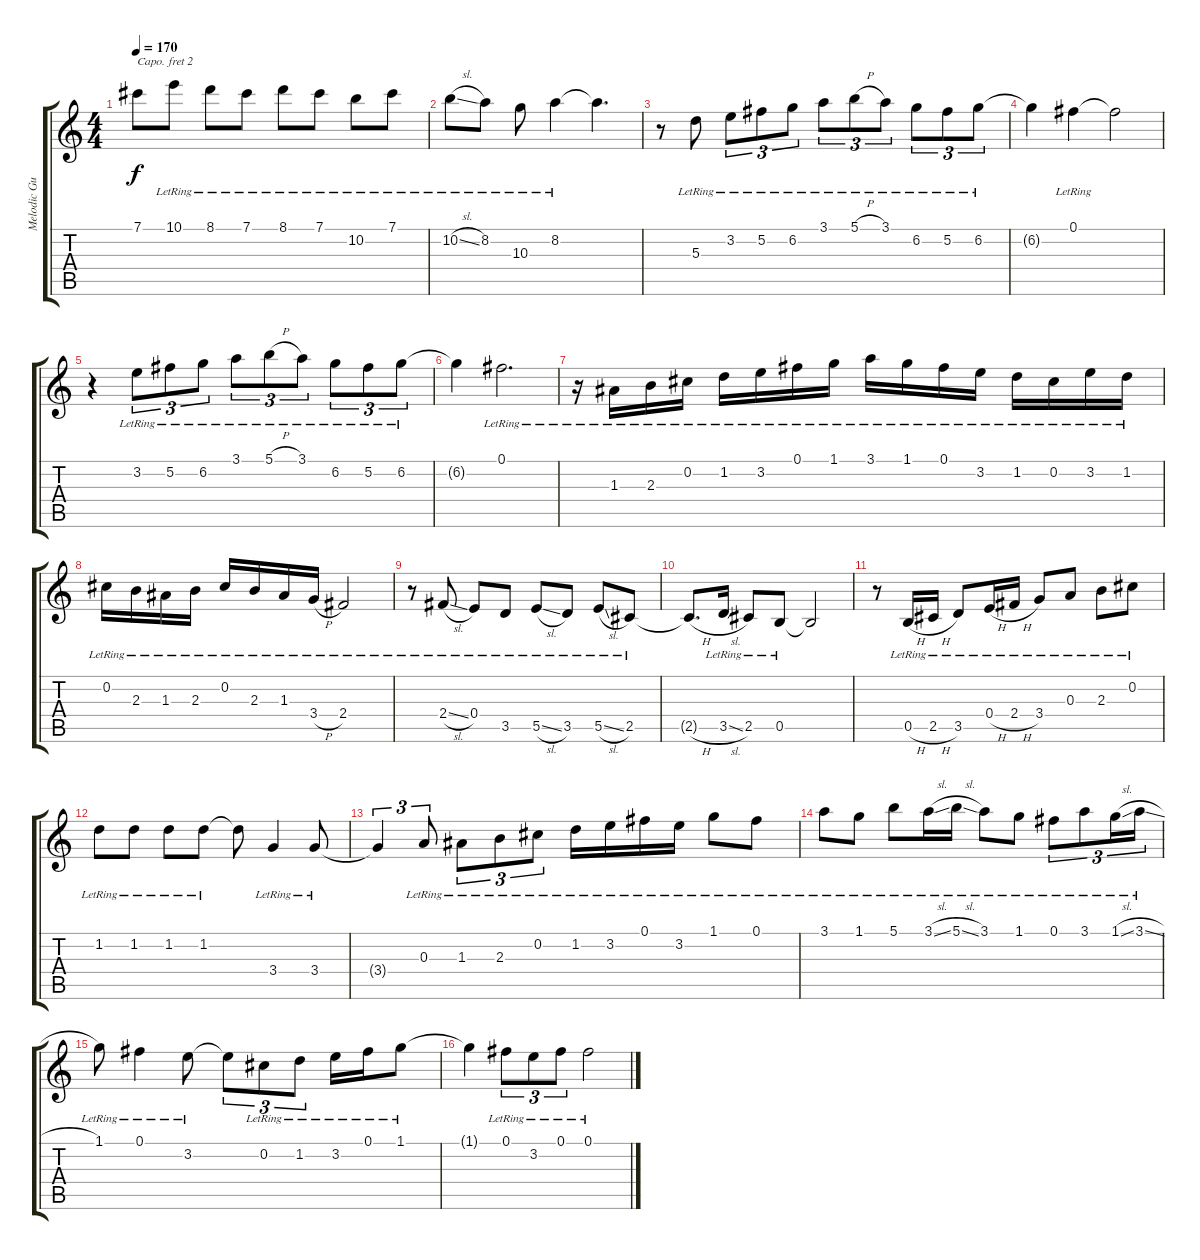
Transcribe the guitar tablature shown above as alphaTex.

\track ("Melodic Guitar" "Melodic Gu") {instrument acousticguitarnylon}
\staff {score tabs}
\capo 2
\tuning (E4 B3 G3 D3 A2 E2) {hide}
\ts (4 4)
\tempo 170
\clef g2
\ks c
7.1{t}.8{dy f} 10.1{lr}.8 8.1{lr}.8 7.1{lr}.8 8.1{lr}.8 7.1{lr}.8 10.2{lr}.8 7.1{lr}.8 |
10.2{sl lr}.8 8.2{lr}.8 10.3{lr}.8 8.2{lr}.4 8.2{t}.4{d} |
r.8 5.3{lr}.8 3.2{lr}.8{tu (3 2)} 5.2{lr}.8{tu (3 2)} 6.2{lr}.8{tu (3 2)} 3.1{lr}.8{tu (3 2)} 5.1{h lr}.8{tu (3 2)} 3.1{lr}.8{tu (3 2)} 6.2{lr}.8{tu (3 2)} 5.2{lr}.8{tu (3 2)} 6.2{lr}.8{tu (3 2)} |
6.2{t}.4 0.1{lr}.4 0.1{t}.2 |
r.4 3.2{lr}.8{tu (3 2)} 5.2{lr}.8{tu (3 2)} 6.2{lr}.8{tu (3 2)} 3.1{lr}.8{tu (3 2)} 5.1{h lr}.8{tu (3 2)} 3.1{lr}.8{tu (3 2)} 6.2{lr}.8{tu (3 2)} 5.2{lr}.8{tu (3 2)} 6.2{lr}.8{tu (3 2)} |
6.2{t}.4 0.1{lr}.2{d} |
r.16 1.3{lr}.16 2.3{lr}.16 0.2{lr}.16 1.2{lr}.16 3.2{lr}.16 0.1{lr}.16 1.1{lr}.16 3.1{lr}.16 1.1{lr}.16 0.1{lr}.16 3.2{lr}.16 1.2{lr}.16 0.2{lr}.16 3.2{lr}.16 1.2{lr}.16 |
0.2{lr}.16 2.3{lr}.16 1.3{lr}.16 2.3{lr}.16 0.2{lr}.16 2.3{lr}.16 1.3{lr}.16 3.4{h lr}.16 2.4{lr}.2 |
r.8 2.4{sl lr}.8 0.4{lr}.8 3.5{lr}.8 5.5{sl lr}.8 3.5{lr}.8 5.5{sl lr}.8 2.5{lr}.8 |
2.5{h t}.8{d} 3.5{sl lr}.16 2.5{lr}.8 0.5{lr}.8 0.5{t}.2 |
r.8 0.5{h lr}.16 2.5{h lr}.16 3.5{lr}.8 0.4{h lr}.16 2.4{h lr}.16 3.4{lr}.8 0.3{lr}.8 2.3{lr}.8 0.2{lr}.8 |
1.2{lr}.8 1.2{lr}.8 1.2{lr}.8 1.2{lr}.8 1.2{t}.8 3.4{lr}.4 3.4{lr}.8 |
3.4{t}.4{tu (3 2)} 0.3{lr}.8{tu (3 2)} 1.3{lr}.8{tu (3 2)} 2.3{lr}.8{tu (3 2)} 0.2{lr}.8{tu (3 2)} 1.2{lr}.16 3.2{lr}.16 0.1{lr}.16 3.2{lr}.16 1.1{lr}.8 0.1{lr}.8 |
3.1{lr}.8 1.1{lr}.8 5.1{lr}.8 3.1{sl lr}.16 5.1{sl lr}.16 3.1{lr}.8 1.1{lr}.8 0.1{lr}.8{tu (3 2)} 3.1{lr}.8{tu (3 2)} 1.1{sl lr}.16{tu (3 2)} 3.1{sl lr}.16{tu (3 2)} |
1.1{lr}.8 0.1{lr}.4 3.2{lr}.8 3.2{t}.8{tu (3 2)} 0.2{lr}.8{tu (3 2)} 1.2{lr}.8{tu (3 2)} 3.2{lr}.16 0.1{lr}.16 1.1{lr}.8 |
1.1{t}.4 0.1{lr}.8{tu (3 2)} 3.2{lr}.8{tu (3 2)} 0.1{lr}.8{tu (3 2)} 0.1{lr}.2
